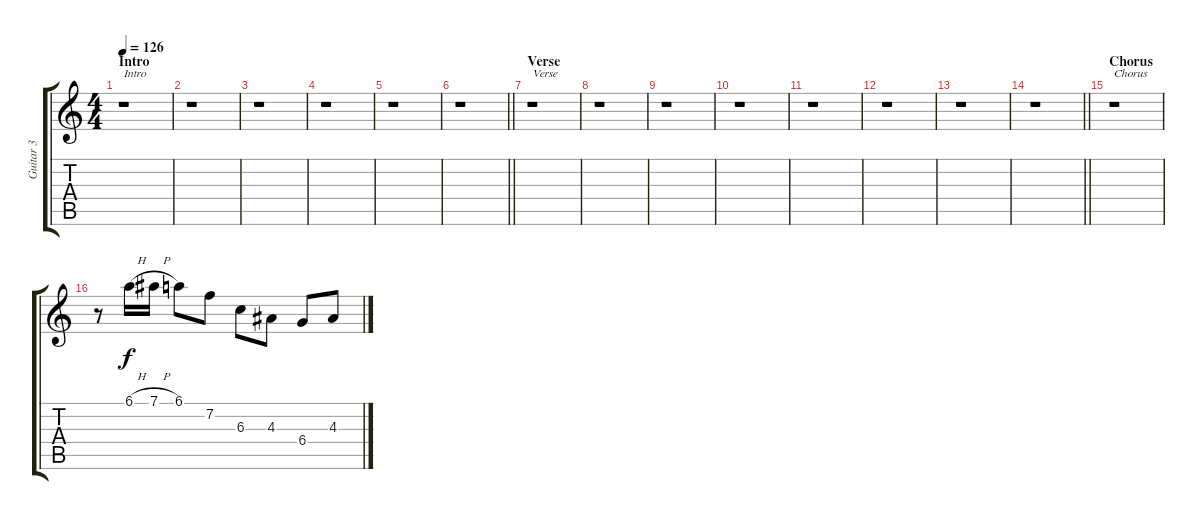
\track ("Guitar 3" "Guitar 3") {instrument overdrivenguitar}
\staff {score tabs}
\tuning (Eb4 Bb3 Gb3 Db3 Ab2 Eb2) {hide}
\ts (4 4)
\section ("" "Intro")
\tempo 126
\clef g2
\ks c
r.1{txt "Intro" dy f instrument overdrivenguitar} |
r.1 |
r.1 |
r.1 |
r.1 |
\barLineRight lightlight
r.1 |
\section ("" "Verse")
r.1{txt "Verse"} |
r.1 |
r.1 |
r.1 |
r.1 |
r.1 |
r.1 |
\barLineRight lightlight
r.1 |
\section ("" "Chorus")
r.1{txt "Chorus"} |
r.8 6.1{h}.16 7.1{h}.16 6.1.8 7.2.8 6.3.8 4.3.8 6.4.8 4.3.8
